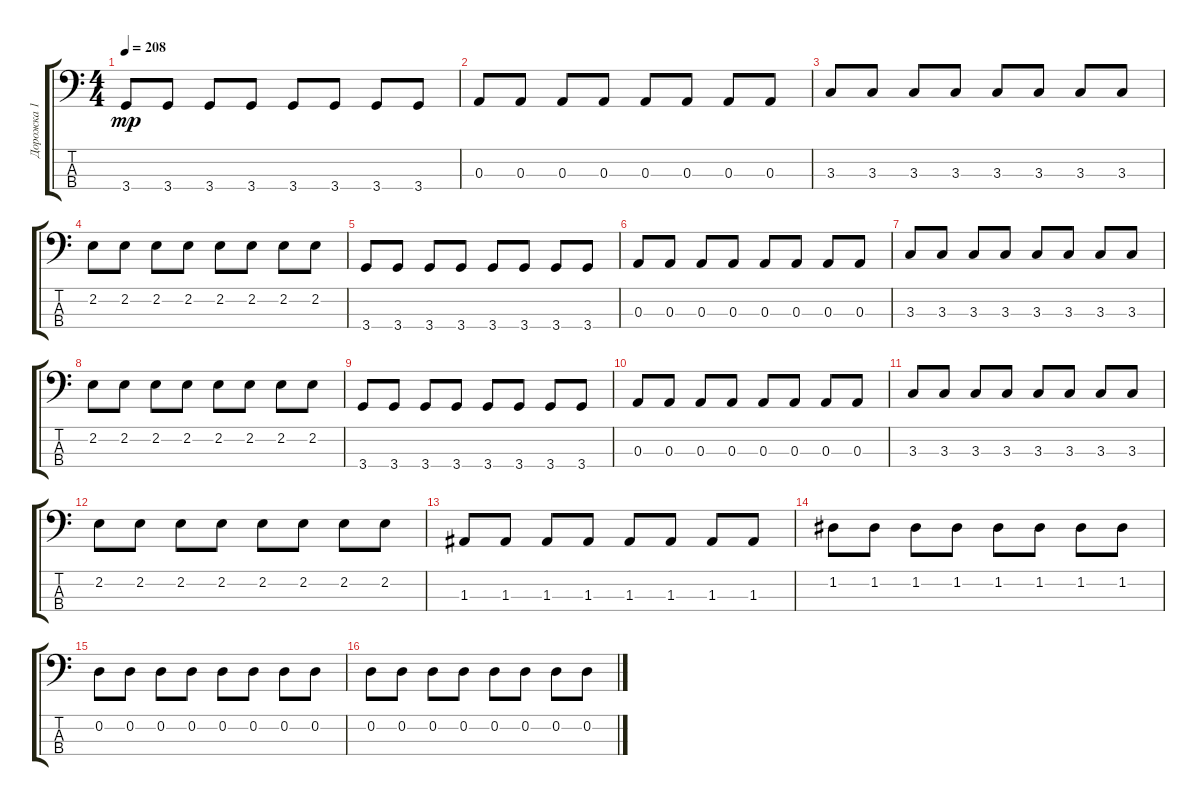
\track ("Дорожка 1" "Дорожка 1") {instrument electricbassfinger}
\staff {score tabs}
\tuning (G2 D2 A1 E1) {hide}
\ts (4 4)
\tempo 208
\clef f4
\ks c
3.4.8{dy mp} 3.4.8 3.4.8 3.4.8 3.4.8 3.4.8 3.4.8 3.4.8 |
0.3.8 0.3.8 0.3.8 0.3.8 0.3.8 0.3.8 0.3.8 0.3.8 |
3.3.8 3.3.8 3.3.8 3.3.8 3.3.8 3.3.8 3.3.8 3.3.8 |
2.2.8 2.2.8 2.2.8 2.2.8 2.2.8 2.2.8 2.2.8 2.2.8 |
3.4.8 3.4.8 3.4.8 3.4.8 3.4.8 3.4.8 3.4.8 3.4.8 |
0.3.8 0.3.8 0.3.8 0.3.8 0.3.8 0.3.8 0.3.8 0.3.8 |
3.3.8 3.3.8 3.3.8 3.3.8 3.3.8 3.3.8 3.3.8 3.3.8 |
2.2.8 2.2.8 2.2.8 2.2.8 2.2.8 2.2.8 2.2.8 2.2.8 |
3.4.8 3.4.8 3.4.8 3.4.8 3.4.8 3.4.8 3.4.8 3.4.8 |
0.3.8 0.3.8 0.3.8 0.3.8 0.3.8 0.3.8 0.3.8 0.3.8 |
3.3.8 3.3.8 3.3.8 3.3.8 3.3.8 3.3.8 3.3.8 3.3.8 |
2.2.8 2.2.8 2.2.8 2.2.8 2.2.8 2.2.8 2.2.8 2.2.8 |
1.3.8 1.3.8 1.3.8 1.3.8 1.3.8 1.3.8 1.3.8 1.3.8 |
1.2.8 1.2.8 1.2.8 1.2.8 1.2.8 1.2.8 1.2.8 1.2.8 |
0.2.8 0.2.8 0.2.8 0.2.8 0.2.8 0.2.8 0.2.8 0.2.8 |
0.2.8 0.2.8 0.2.8 0.2.8 0.2.8 0.2.8 0.2.8 0.2.8
